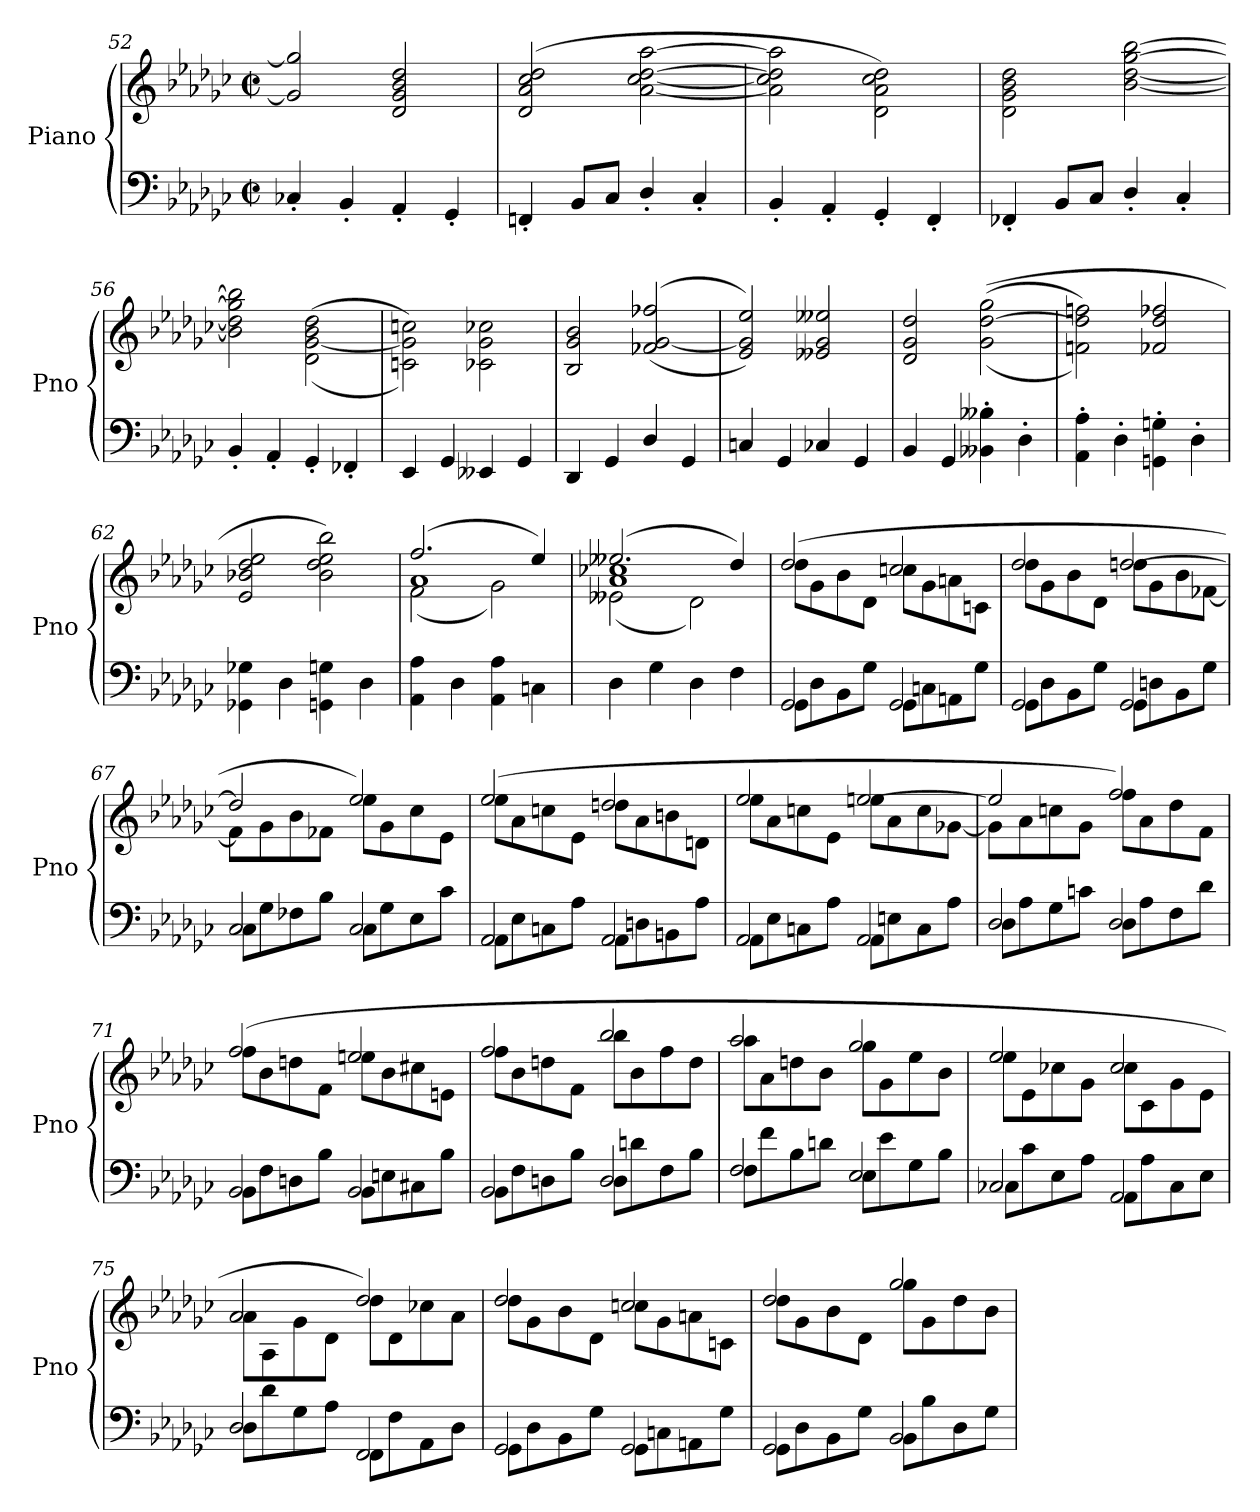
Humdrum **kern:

**kern	**kern	**dynam
*part1	*part1	*part1
*staff2	*staff1	*staff1/2
*I"Piano	*	*
*I'Pno	*	*
*clefF4	*clefG2	*
*k[b-e-a-d-g-c-]	*k[b-e-a-d-g-c-]	*
*M4/4	*M4/4	*
*met(c|)	*met(c|)	*
=52	=52	=52
4C-X'/	2g-/] 2gg-/]	.
4BB-'/	.	.
4AA-'/	2d-/ 2g-/ 2b-/ 2dd-/	.
4GG-'/	.	.
=53	=53	=53
4FFn'/	(>2d-/ 2a-/ 2cc-/ 2dd-/	.
8BB-/L	.	.
8C-/J	.	.
4D-'/	[2a-\ [2cc-\ [2dd-\ [2aa-\	.
4C-'/	.	.
=54	=54	=54
4BB-'/	2a-\] 2cc-\] 2dd-\] 2aa-\]	.
4AA-'/	.	.
4GG-'/	2d-\ 2a-\ 2cc-\ 2dd-\)	.
4FF'/	.	.
!!LO:LB:g=z
=55	=55	=55
4FF-X'/	2d-\ 2g-\ 2b-\ 2dd-\	.
8BB-/L	.	.
8C-/J	.	.
4D-'/	[2b-\ [2dd-\ [2gg-\ [2bb-\	.
4C-'/	.	.
=56	=56	=56
4BB-'/	2b-\] 2dd-\] 2gg-\] 2bb-\]	.
4AA-'/	.	.
4GG-'/	(>(<2d-\ [2g-\ 2b-\ 2dd-\	.
4FF-X'/	.	.
=57	=57	=57
!	!	!LO:DY:b=2
4EE-/	2cn\ 2g-\] 2ccn\))	other-dynamics
4GG-/	.	.
4EE--X/	2c-X\ 2g-\ 2cc-X\	.
4GG-/	.	.
=58	=58	=58
4DD-/	2B-/ 2g-/ 2b-/	.
4GG-/	.	.
4D-/	(<(<2f-X/ [2g-/ 2ff-X/	.
4GG-/	.	.
=59	=59	=59
4Cn/	2e-/ 2g-/] 2ee-/))	.
4GG-/	.	.
4C-X/	2e--X/ 2g-/ 2ee--X/	.
4GG-/	.	.
=60	=60	=60
4BB-/	2d-/ 2g-/ 2dd-/	.
4GG-/	.	.
!	!	!LO:DY:b
4BB--X\' 4B--X\'	(>(>(>2g-\ [2dd-\ 2gg-\	other-dynamics
4D-'\	.	.
!!LO:LB:g=z
=61	=61	=61
4AA-\' 4A-\'	2fn\ 2dd-\] 2ffn\))	.
4D-'\	.	.
4GGn\' 4Gn\'	2f-X/ 2dd-/ 2ff-X/	.
4D-'\	.	.
=62	=62	=62
4GG-X\ 4G-X\	2e-/ 2b-X/ 2dd-/ 2ee-/	.
4D-\	.	.
4GGn\ 4Gn\	2b-\ 2dd-\ 2ee-\ 2bb-\)	.
4D-\	.	.
=63	=63	=63
*	*^	*
*	*	*^	*
!	!	!	!	!LO:DY:a=2
4AA-\ 4A-\	(>2.ff/	(<2f\	1a-	other-dynamics
4D-\	.	.	.	.
4AA-\ 4A-\	.	2g-\)	.	.
4Cn\	4ee-/)	.	.	.
=64	=64	=64	=64	=64
4D-\	(>2.ee--X/	(<2e--X\	1a- 1cc-X	.
4G-\	.	.	.	.
4D-\	.	2d-\)	.	.
4F\	4dd-/)	.	.	.
*	*	*v	*v	*
=65	=65	=65	=65
*^	*	*	*
!	!	!	!	!LO:DY:a=2
!	!	!	!	!LO:DY:n=1:a
2GG-/	8GG-\L	(>2dd-/	8dd-\L	p other-dynamics
.	8D-\	.	8g-\	.
.	8BB-\	.	8b-\	.
.	8G-\J	.	8d-\J	.
2GG-/	8GG-\L	2ccn/	8cc\L	.
.	8Cn\	.	8g-\	.
.	8AAn\	.	8an\	.
.	8G-\J	.	8cn\J	.
!!LO:LB:g=z	!!
=66	=66	=66	=66	=66
2GG-/	8GG-\L	2dd-/	8dd-\L	.
.	8D-\	.	8g-\	.
.	8BB-\	.	8b-\	.
.	8G-\J	.	8d-\J	.
2GG-/	8GG-\L	[2ddn/	8dd\L	.
.	8Dn\	.	8g-\	.
.	8BB-\	.	8b-\	.
.	8G-\J	.	[8f-X\J	.
=67	=67	=67	=67	=67
2C-/	8C-\L	2dd/]	8f-\L]	.
.	8G-\	.	8g-\	.
.	8F-X\	.	8b-\	.
.	8B-\J	.	8f-X\J	.
2C-/	8C-\L	2ee-/)	8ee-\L	.
.	8G-\	.	8g-\	.
.	8E-\	.	8cc-\	.
.	8c-\J	.	8e-\J	.
=68	=68	=68	=68	=68
2AA-/	8AA-\L	(>2ee-/	8ee-\L	.
.	8E-\	.	8a-\	.
.	8Cn\	.	8ccn\	.
.	8A-\J	.	8e-\J	.
2AA-/	8AA-\L	2ddn/	8dd\L	.
.	8Dn\	.	8a-\	.
.	8BBn\	.	8bn\	.
.	8A-\J	.	8dn\J	.
=69	=69	=69	=69	=69
2AA-/	8AA-\L	2ee-/	8ee-\L	.
.	8E-\	.	8a-\	.
.	8Cn\	.	8ccn\	.
.	8A-\J	.	8e-\J	.
2AA-/	8AA-\L	[2een/	8ee\L	.
.	8En\	.	8a-\	.
.	8C\	.	8cc\	.
.	8A-\J	.	[8g-X\J	.
!!LO:PB:g=z	!!
=70	=70	=70	=70	=70
2D-/	8D-\L	2ee/]	8g-\L]	.
.	8A-\	.	8a-\	.
.	8G-\	.	8ccn\	.
.	8cn\J	.	8g-\J	.
2D-/	8D-\L	2ff/)	8ff\L	.
.	8A-\	.	8a-\	.
.	8F\	.	8dd-\	.
.	8d-\J	.	8f\J	.
!!LO:LB:g=z	!!
=71	=71	=71	=71	=71
!	!	!	!	!LO:DY:b
!	!	!	!	!LO:DY:n=1:a
2BB-/	8BB-\L	(>2ff/	8ff\L	other-dynamics other-dynamics
.	8F\	.	8b-\	.
.	8Dn\	.	8ddn\	.
.	8B-\J	.	8f\J	.
2BB-/	8BB-\L	2een/	8ee\L	.
.	8En\	.	8b-\	.
.	8C#X\	.	8cc#X\	.
.	8B-\J	.	8en\J	.
=72	=72	=72	=72	=72
2BB-/	8BB-\L	2ff/	8ff\L	.
.	8F\	.	8b-\	.
.	8Dn\	.	8ddn\	.
.	8B-\J	.	8f\J	.
2D/	8D\L	2bb-/	8bb-\L	.
.	8dn\	.	8b-\	.
.	8F\	.	8ff\	.
.	8B-\J	.	8dd\J	.
=73	=73	=73	=73	=73
2F/	8F\L	2aa-/	8aa-\L	.
.	8f\	.	8a-\	.
.	8B-\	.	8ddn\	.
.	8dn\J	.	8b-\J	.
2E-/	8E-\L	2gg-/	8gg-\L	.
.	8e-\	.	8g-\	.
.	8G-\	.	8ee-\	.
.	8B-\J	.	8b-\J	.
=74	=74	=74	=74	=74
2C-X/	8C-\L	2ee-/	8ee-\L	.
.	8c-\	.	8e-\	.
.	8E-\	.	8cc-X\	.
.	8A-\J	.	8g-\J	.
2AA-/	8AA-\L	2cc-/	8cc-\L	.
.	8A-\	.	8c-\	.
.	8C-\	.	8g-\	.
.	8E-\J	.	8e-\J	.
!!LO:LB:g=z	!!
=75	=75	=75	=75	=75
2D-/	8D-\L	2a-/	8a-\L	.
.	8d-\	.	8A-\	.
.	8G-\	.	8g-\	.
.	8A-\J	.	8d-\J	.
2FF/	8FF\L	2dd-/)	8dd-\L	.
.	8F\	.	8d-\	.
.	8AA-\	.	8cc-X\	.
.	8D-\J	.	8a-\J	.
!!LO:LB:g=z	!!
=76	=76	=76	=76	=76
2GG-/	8GG-\L	2dd-/	8dd-\L	.
.	8D-\	.	8g-\	.
.	8BB-\	.	8b-\	.
.	8G-\J	.	8d-\J	.
2GG-/	8GG-\L	2ccn/	8cc\L	.
.	8Cn\	.	8g-\	.
.	8AAn\	.	8an\	.
.	8G-\J	.	8cn\J	.
=77	=77	=77	=77	=77
2GG-/	8GG-\L	2dd-/	8dd-\L	.
.	8D-\	.	8g-\	.
.	8BB-\	.	8b-\	.
.	8G-\J	.	8d-\J	.
2BB-/	8BB-\L	2gg-/	8gg-\L	.
.	8B-\	.	8g-\	.
.	8D-\	.	8dd-\	.
.	8G-\J	.	8b-\J	.
*v	*v	*	*	*
*	*v	*v	*
=	=	=
*-	*-	*-
